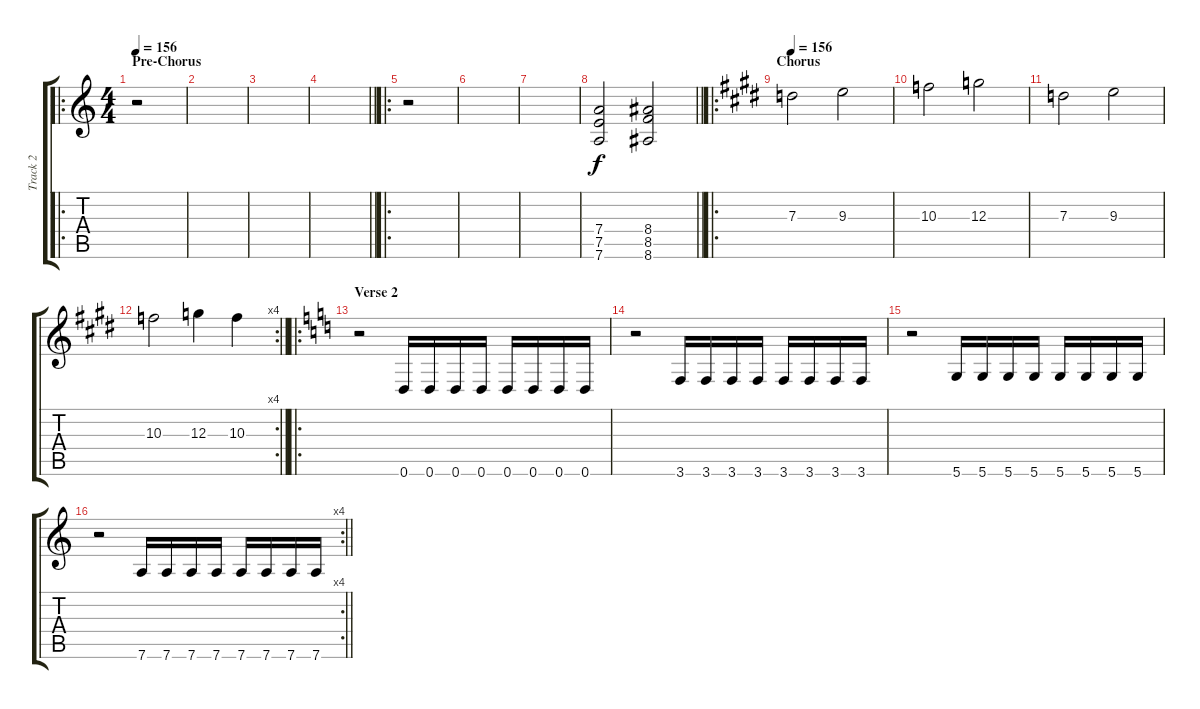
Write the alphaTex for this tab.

\track ("Track 2" "Track 2") {instrument distortionguitar}
\staff {score tabs}
\tuning (E4 B3 G3 D3 A2 D2) {hide}
\ro
\ts (4 4)
\section ("" "Pre-Chorus")
\tempo 156
\clef g2
\ks c
r.2{dy f} |
|
|
\barLineRight lightlight
|
\ro
r.2 |
|
|
\barLineRight lightlight
(7.4 7.5 7.6).2 (8.4 8.5 8.6).2 |
\ro
\section ("" "Chorus")
\tempo 156
\ks c#minor
7.3.2 9.3.2 |
10.3.2 12.3.2 |
7.3.2 9.3.2 |
\rc 4
\barLineRight lightlight
10.3.2 12.3.4 10.3.4 |
\ro
\section ("" "Verse 2")
\ks c
r.2 0.6.16 0.6.16 0.6.16 0.6.16 0.6.16 0.6.16 0.6.16 0.6.16 |
r.2 3.6.16 3.6.16 3.6.16 3.6.16 3.6.16 3.6.16 3.6.16 3.6.16 |
r.2 5.6.16 5.6.16 5.6.16 5.6.16 5.6.16 5.6.16 5.6.16 5.6.16 |
\rc 4
\barLineRight lightlight
r.2 7.6.16 7.6.16 7.6.16 7.6.16 7.6.16 7.6.16 7.6.16 7.6.16
